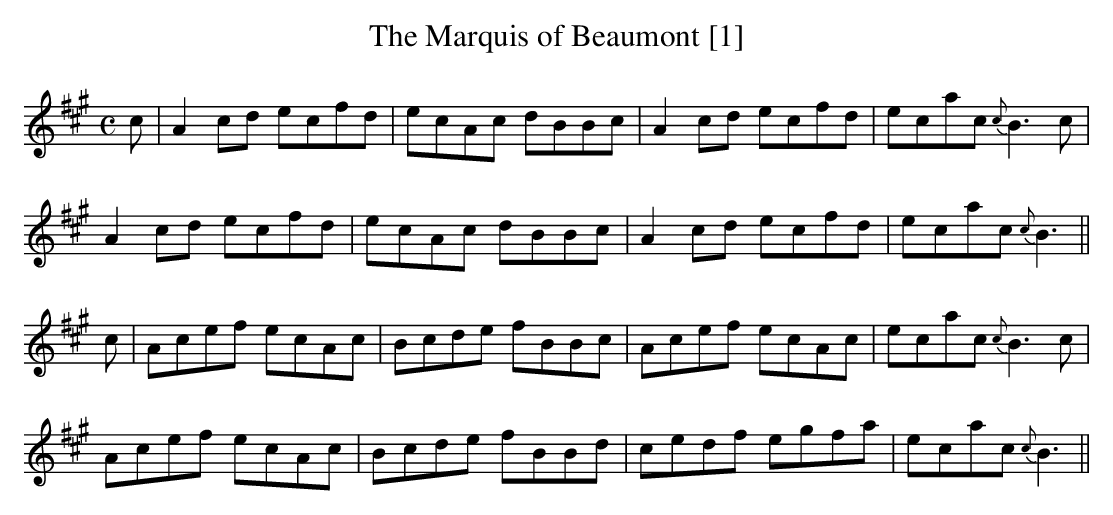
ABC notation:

X:1
T:Marquis of Beaumont [1], The
M:C
L:1/8
K:A
c | A2 cd ecfd | ecAc dBBc | A2 cd ecfd | ecac {c}B3c |
A2 cd ecfd | ecAc dBBc | A2 cd ecfd | ecac {c}B3 ||
c | Acef ecAc | Bcde fBBc | Acef ecAc | ecac {c}B3c |
Acef ecAc | Bcde fBBd | cedf egfa | ecac {c}B3 ||
